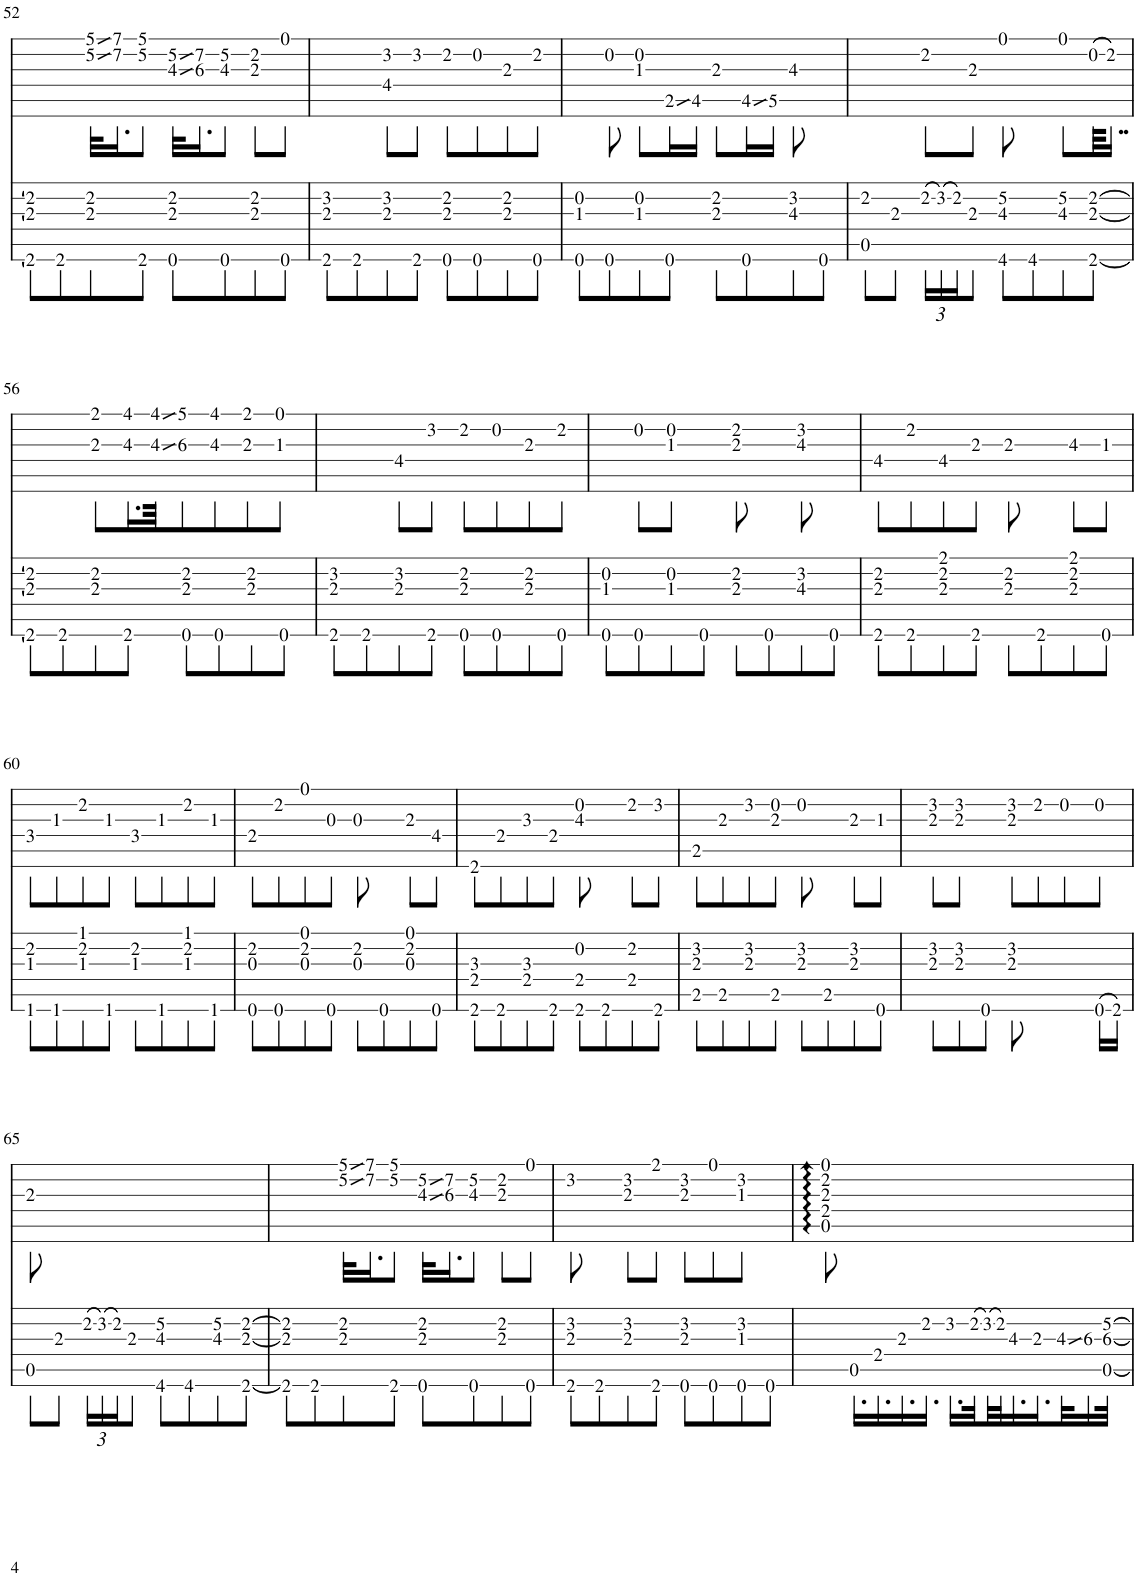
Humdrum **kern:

**kern	**kern
*part2	*part1
*staff2	*staff1
*I"Chitarra classica [Tabulatura]	*I"Chitarra classica [Tabulatura]
!!LO:PB:g=z
*	*
*k[f#c#g#]	*k[f#c#g#]
*M4/4	*M4/4
=52	=52
8FF#\] 8A\] 8c#\]L	8r
8FF#\	8r
8A\ 8c#\	32e\ 32a\KLL
.	16.f#\ 16.b\J
8FF#\J	8e\ 8a\J
8EE\ 8A\ 8c#\L	32B\ 32e\KLL
.	16.c#\ 16.f#\J
8EE\	8B\ 8e\J
8A\ 8c#\	8A\ 8c#\L
8EE\J	8e\J
=53	=53
8FF#\ 8A\ 8d\L	8r
8FF#\	8r
!	!LO:N:n=1:head=diamond
8A\ 8d\	8F#\ 8d\L
8FF#\J	8d\J
8EE\ 8A\ 8c#\L	8c#\L
8EE\	8B\
8A\ 8c#\	8A\
8EE\J	8c#\J
=54	=54
8EE\ 8G#\ 8B\L	8r
8EE\	8B\
8G#\ 8B\	8G#\ 8B\L
8EE\J	16BB\L
.	16C#\JJ
8A\ 8c#\L	8A\L
8EE\	16C#\L
.	16D\JJ
8B\ 8d\	8B\
8EE\J	8r
=55	=55
8AA\ 8c#\L	8r
8A\J	8r
*Xbrackettup	*
(24c#\LL	8c#\L
(24d\)	.
24c#\J)	.
8A\J	8A\J
8GG#\ 8B\ 8e\L	8e\
8GG#\	8r
8B\ 8e\	8e\L
[8FF#\ [8A\ [8c#\J	(64B\KKL
.	16..c#\JJ)
!!LO:LB:g=z
=56	=56
8FF#\] 8A\] 8c#\]L	8r
8FF#\	8r
8A\ 8c#\	8A\ 8f#\L
8FF#\J	16.B\ 16.g#\L
.	64B\ 64g#\JKK
.	8c#\ 8a\
8EE\ 8A\ 8c#\L	.
.	8B\ 8g#\
8EE\	.
.	8A\ 8f#\
8A\ 8c#\	.
.	8G#\ 8e\J
8EE\J	.
.	64r
=57	=57
8FF#\ 8A\ 8d\L	8r
8FF#\	8r
!	!LO:N:head=diamond
8A\ 8d\	8F#\L
8FF#\J	8d\J
8EE\ 8A\ 8c#\L	8c#\L
8EE\	8B\
8A\ 8c#\	8A\
8EE\J	8c#\J
=58	=58
8EE\ 8G#\ 8B\L	8r
8EE\	8B\L
8G#\ 8B\	8G#\ 8B\J
8EE\J	8r
8A\ 8c#\L	8A\ 8c#\
8EE\	8r
8B\ 8d\	8B\ 8d\
8EE\J	8r
=59	=59
!	!LO:N:head=diamond
8FF#\ 8A\ 8c#\L	8F#\L
8FF#\	8c#\
!	!LO:N:head=diamond
8A\ 8c#\ 8f#\	8F#\
8FF#\J	8A\J
8A\ 8c#\L	8A\
8FF#\	8r
8A\ 8c#\ 8f#\	8B\L
8EE\J	8G#\J
!!LO:LB:g=z
=60	=60
!	!LO:N:head=diamond
8EE#\ 8G#\ 8c#\L	8E#\L
8EE#\	8G#\
8G#\ 8c#\ 8e#\	8c#\
8EE#\J	8G#\J
!	!LO:N:head=diamond
8G#\ 8c#\L	8E#\L
8EE#\	8G#\
8G#\ 8c#\ 8e#\	8c#\
8EE#\J	8G#\J
=61	=61
8EE\ 8G\ 8c#\L	8E\L
8EE\	8c#\
8G\ 8c#\ 8e\	8e\
8EE\J	8G\J
8G\ 8c#\L	8G\
8EE\	8r
8G\ 8c#\ 8e\	8A\L
!	!LO:N:head=diamond
8EE\J	8F#\J
=62	=62
8FF#\ 8E\ 8A#\L	8FF#\L
8FF#\	8E\
8E\ 8A#\	8A#\
8FF#\J	8E\J
8FF#\ 8E\ 8B\L	8B\ 8B\
8FF#\	8r
8E\ 8c#\	8c#\L
8FF#\J	8d\J
=63	=63
8BB\ 8A\ 8d\L	8BB\L
8BB\	8A\
8A\ 8d\	8d\
8BB\J	8A\ 8B\J
8A\ 8d\L	8B\
8BB\	8r
8A\ 8d\	8A\L
8EE\J	8G#\J
=64	=64
8r	8r
8A\ 8d\L	8A\ 8d\L
8A\ 8d\	8A\ 8d\J
8EE\J	8r
8A\ 8d\	8A\ 8d\L
8r	8c#\
16r	8B\
16r	.
(16EE\LL	8B\J
16FF#\JJ)	.
!!LO:LB:g=z
=65	=65
8AA\L	8A\
8A\J	8r
(24c#\LL	4r
(24d\)	.
24c#\J)	.
8A\J	.
8GG#\ 8B\ 8e\L	2r
8GG#\	.
8B\ 8e\	.
[8FF#\ [8A\ [8c#\J	.
=66	=66
8FF#\] 8A\] 8c#\]L	8r
8FF#\	8r
8A\ 8c#\	32e\ 32a\KLL
.	16.f#\ 16.b\J
8FF#\J	8e\ 8a\J
8EE\ 8A\ 8c#\L	32B\ 32e\KLL
.	16.c#\ 16.f#\J
8EE\	8B\ 8e\J
8A\ 8c#\	8A\ 8c#\L
8EE\J	8e\J
=67	=67
8FF#\ 8A\ 8d\L	8d\
8FF#\	8r
8A\ 8d\	8A\ 8d\L
8FF#\J	8f#\J
8EE\ 8A\ 8d\L	8A\ 8d\L
8EE\	8e\
8EE\ 8G#\ 8d\	8G#\ 8d\J
8EE\J	8r
=68	=68
8r	8AA\: 8E\: 8A\: 8c#\: 8e\:
16.AA\LL	8r
16.E\	.
.	4r
16.A\	.
16.c#\JJ	.
16.d\LL	2r
(32c#\L	.
(32d\)	.
32c#\J)	.
16.B\	.
16.A\	.
32B\K	.
16c#\	.
[32AA\ [32c#\ [32e\JJk	.
=	=
*-	*-
